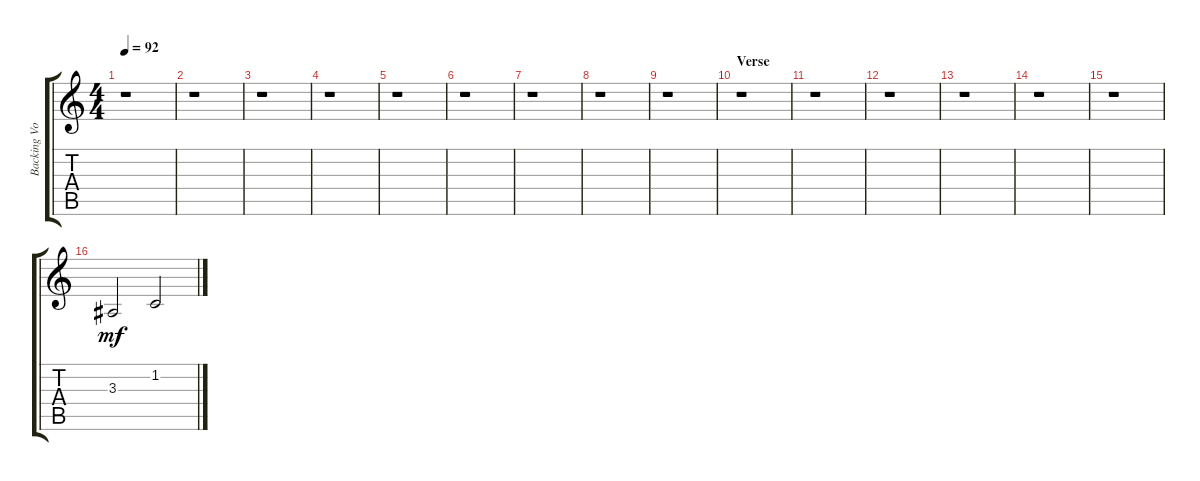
\track ("Backing Vocals" "Backing Vo") {instrument lead6voice}
\staff {score tabs}
\tuning (E4 B3 G3 D3 A2 E2) {hide}
\ts (4 4)
\tempo 92
\clef g2
\ks c
r.1{dy mf} |
r.1 |
r.1 |
r.1 |
r.1 |
r.1 |
r.1 |
r.1 |
r.1 |
\section ("" "Verse")
r.1 |
r.1 |
r.1 |
r.1 |
r.1 |
r.1 |
3.3.2 1.2.2
